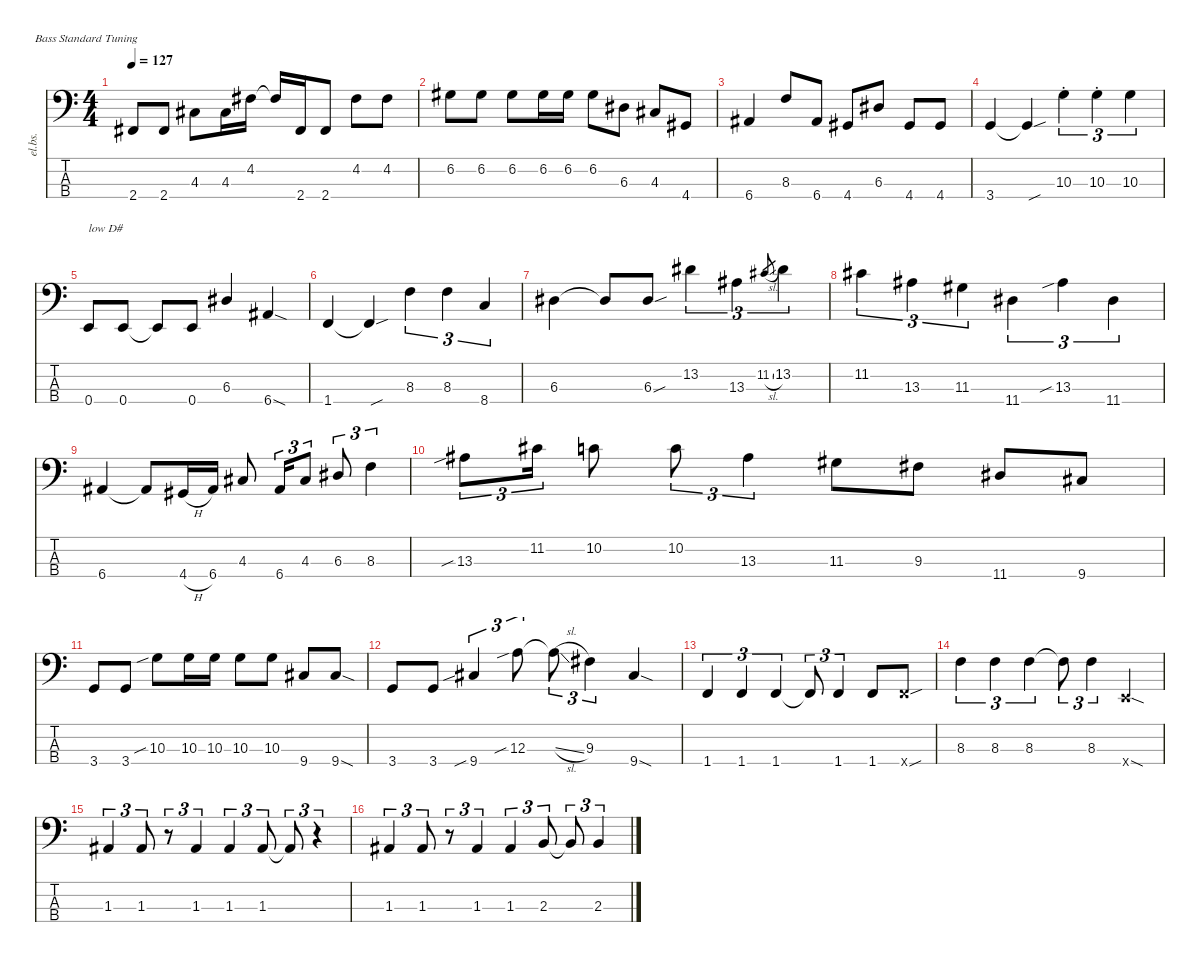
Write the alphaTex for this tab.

\defaultSystemsLayout 4
\hideDynamics
\bracketExtendMode nobrackets
\track ("Electric Bass" "el.bs.") {mute instrument electricbassfinger}
\staff {score tabs}
\tuning (G2 D2 A1 E1)
\ts (4 4)
\tempo 127
\clef f4
\ks c
2.4{acc #}.8{dy mf beam Up} 2.4{acc #}.8{beam Up} 4.3{acc #}.8{beam Down} 4.3{acc #}.16{beam Down} 4.2{acc #}.16{beam Down} 4.2{t acc #}.16{beam Up} 2.4{acc #}.16{beam Up} 2.4{acc #}.8{beam Up} 4.2{acc #}.8{beam Down} 4.2{acc #}.8{beam Down} |
6.2{acc #}.8{beam Down} 6.2{acc #}.8{beam Down} 6.2{acc #}.8{beam Down} 6.2{acc #}.16{beam Down} 6.2{acc #}.16{beam Down} 6.2{acc #}.8{beam Down} 6.3{acc #}.8{beam Down} 4.3{acc #}.8{beam Up} 4.4{acc #}.8{beam Up} |
6.4{acc #}.4{beam Up} 8.3.8{beam Up} 6.4{acc #}.8{beam Up} 4.4{acc #}.8{beam Up} 6.3{acc #}.8{beam Up} 4.4{acc #}.8{beam Up} 4.4{acc #}.8{beam Up} |
3.4.4{beam Up} 3.4{sou t}.4{beam Up} 10.3{st}.4{tu (3 2) beam Down} 10.3{st}.4{tu (3 2) beam Down} 10.3.4{tu (3 2) beam Down} |
0.4.8{txt "low D#" beam Up} 0.4.8{beam Up} 0.4{t}.8{beam Up} 0.4.8{beam Up} 6.3{acc #}.4{beam Up} 6.4{sod acc #}.4{beam Up} |
1.4.4{beam Up} 1.4{sou t}.4{beam Up} 8.3.4{tu (3 2) beam Down} 8.3.4{tu (3 2) beam Down} 8.4.4{tu (3 2) beam Up} |
6.3{acc #}.4{beam Down} 6.3{t acc #}.8{beam Up} 6.3{sou acc #}.8{beam Up} 13.2{acc #}.4{tu (3 2) beam Down} 13.3{acc #}.4{tu (3 2) beam Down} 11.2{sl acc #}.8{tu (3 2) gr beam Up} 13.2{acc #}.4{tu (3 2) beam Down} |
11.2{acc #}.4{tu (3 2) beam Down} 13.3{acc #}.4{tu (3 2) beam Down} 11.3{acc #}.4{tu (3 2) beam Down} 11.4{acc #}.4{tu (3 2) beam Down} 13.3{sib acc #}.4{tu (3 2) beam Down} 11.4{acc #}.4{tu (3 2) beam Down} |
6.4{acc #}.4{beam Up} 6.4{t acc #}.8{beam Up} 4.4{h acc #}.16{beam Up} 6.4{acc #}.16{beam Up} 4.3{acc #}.8{beam Up} 6.4{acc #}.16{tu (3 2) beam Up} 4.3{acc #}.8{tu (3 2) beam Up} 6.3{acc #}.8{tu (3 2) beam Up} 8.3.4{tu (3 2) beam Down} |
13.3{sib acc #}.8{tu (3 2) beam Down} 11.2{acc #}.16{tu (3 2) beam Down} 10.2.8{beam Down} 10.2.8{tu (3 2) beam Down} 13.3{acc #}.4{tu (3 2) beam Down} 11.3{acc #}.8{beam Down} 9.3{acc #}.8{beam Down} 11.4{acc #}.8{beam Up} 9.4{acc #}.8{beam Up} |
3.4.8{beam Up} 3.4.8{beam Up} 10.3{sib}.8{beam Down} 10.3.16{beam Down} 10.3.16{beam Down} 10.3.8{beam Down} 10.3.8{beam Down} 9.4{acc #}.8{beam Up} 9.4{sod acc #}.8{beam Up} |
3.4.8{beam Up} 3.4.8{beam Up} 9.4{sib acc #}.4{tu (3 2) beam Up} 12.3{sib}.8{tu (3 2) beam Down} 12.3{sl t}.8{tu (3 2) beam Down} 9.3{acc #}.4{tu (3 2) beam Down} 9.4{sod acc #}.4{beam Up} |
1.4.4{tu (3 2) beam Up} 1.4.4{tu (3 2) beam Up} 1.4.4{tu (3 2) beam Up} 1.4{t}.8{tu (3 2) beam Up} 1.4.4{tu (3 2) beam Up} 1.4.8{beam Up} 1.4{sou x}.8{beam Up} |
8.3.4{tu (3 2) beam Down} 8.3.4{tu (3 2) beam Down} 8.3.4{tu (3 2) beam Down} 8.3{t}.8{tu (3 2) beam Down} 8.3.4{tu (3 2) beam Down} 0.4{sod x}.4{beam Up} |
1.3{acc #}.4{tu (3 2) beam Up} 1.3{acc #}.8{tu (3 2) beam Up} r.8{tu (3 2) beam Down} 1.3{acc #}.4{tu (3 2) beam Up} 1.3{acc #}.4{tu (3 2) beam Up} 1.3{acc #}.8{tu (3 2) beam Up} 1.3{t acc #}.8{tu (3 2) beam Up} r.4{tu (3 2) beam Down} |
1.3{acc #}.4{tu (3 2) beam Up} 1.3{acc #}.8{tu (3 2) beam Up} r.8{tu (3 2) beam Down} 1.3{acc #}.4{tu (3 2) beam Up} 1.3{acc #}.4{tu (3 2) beam Up} 2.3.8{tu (3 2) beam Up} 2.3{t}.8{tu (3 2) beam Up} 2.3.4{tu (3 2) beam Up}
